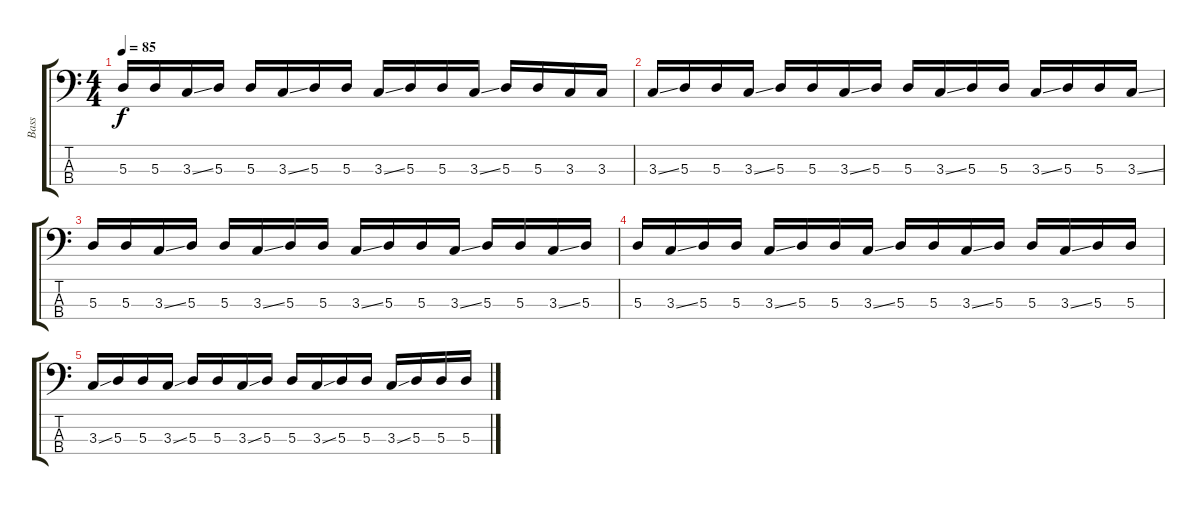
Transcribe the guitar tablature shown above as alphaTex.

\track ("Bass" "Bass") {instrument electricbassfinger}
\staff {score tabs}
\tuning (G2 D2 A1 D1) {hide}
\ts (4 4)
\tempo 85
\clef f4
\ks c
5.3.16{dy f} 5.3.16 3.3{ss}.16 5.3.16 5.3.16 3.3{ss}.16 5.3.16 5.3.16 3.3{ss}.16 5.3.16 5.3.16 3.3{ss}.16 5.3.16 5.3.16 3.3.16 3.3.16 |
3.3{ss}.16 5.3.16 5.3.16 3.3{ss}.16 5.3.16 5.3.16 3.3{ss}.16 5.3.16 5.3.16 3.3{ss}.16 5.3.16 5.3.16 3.3{ss}.16 5.3.16 5.3.16 3.3{ss}.16 |
5.3.16 5.3.16 3.3{ss}.16 5.3.16 5.3.16 3.3{ss}.16 5.3.16 5.3.16 3.3{ss}.16 5.3.16 5.3.16 3.3{ss}.16 5.3.16 5.3.16 3.3{ss}.16 5.3.16 |
5.3.16 3.3{ss}.16 5.3.16 5.3.16 3.3{ss}.16 5.3.16 5.3.16 3.3{ss}.16 5.3.16 5.3.16 3.3{ss}.16 5.3.16 5.3.16 3.3{ss}.16 5.3.16 5.3.16 |
3.3{ss}.16 5.3.16 5.3.16 3.3{ss}.16 5.3.16 5.3.16 3.3{ss}.16 5.3.16 5.3.16 3.3{ss}.16 5.3.16 5.3.16 3.3{ss}.16 5.3.16 5.3.16 5.3.16
